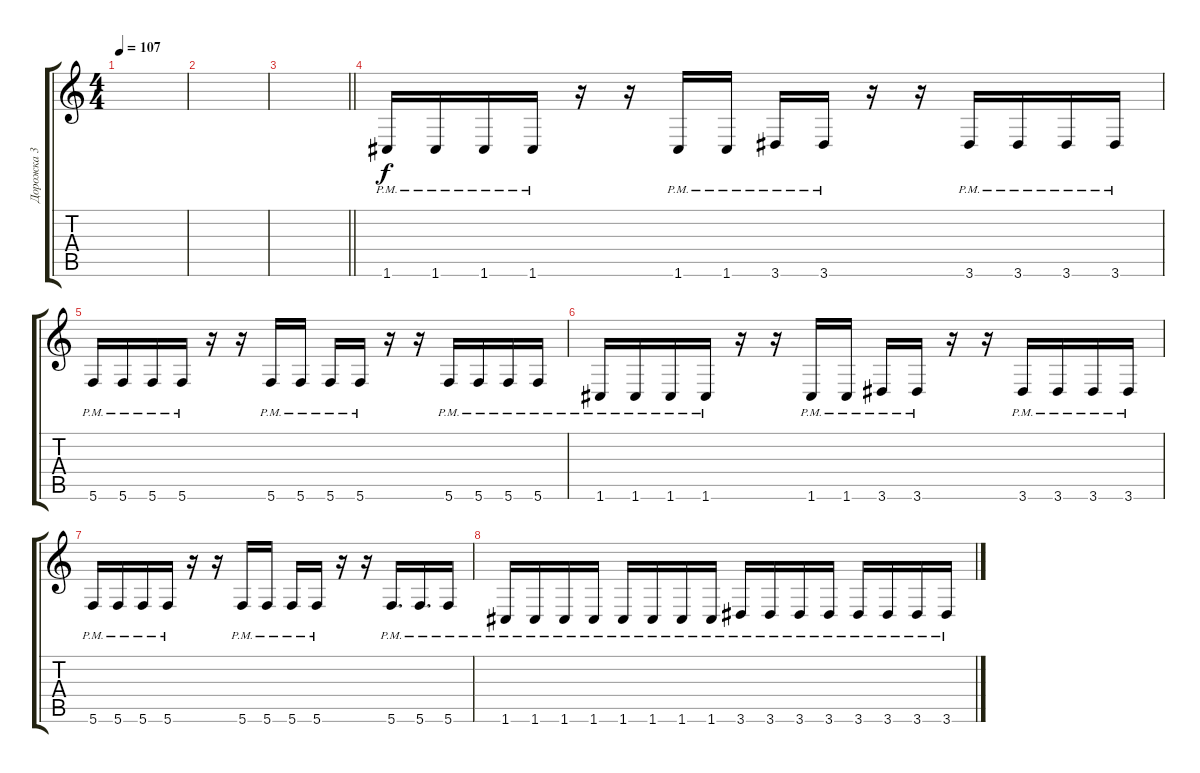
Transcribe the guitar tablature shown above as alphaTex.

\track ("Дорожка 3" "Дорожка 3") {instrument distortionguitar}
\staff {score tabs}
\tuning (D4 A3 F3 C3 G2 C2) {hide}
\ts (4 4)
\tempo 107
\clef g2
\ks c
|
|
\barLineRight lightlight
|
\section ("" "")
1.6{pm}.16 1.6{pm}.16 1.6{pm}.16 1.6{pm}.16 r.16 r.16 1.6{pm}.16 1.6{pm}.16 3.6{pm}.16 3.6{pm}.16 r.16 r.16 3.6{pm}.16 3.6{pm}.16 3.6{pm}.16 3.6{pm}.16 |
5.6{pm}.16 5.6{pm}.16 5.6{pm}.16 5.6{pm}.16 r.16 r.16 5.6{pm}.16 5.6{pm}.16 5.6{pm}.16 5.6{pm}.16 r.16 r.16 5.6{pm}.16 5.6{pm}.16 5.6{pm}.16 5.6{pm}.16 |
1.6{pm}.16 1.6{pm}.16 1.6{pm}.16 1.6{pm}.16 r.16 r.16 1.6{pm}.16 1.6{pm}.16 3.6{pm}.16 3.6{pm}.16 r.16 r.16 3.6{pm}.16 3.6{pm}.16 3.6{pm}.16 3.6{pm}.16 |
5.6{pm}.16 5.6{pm}.16 5.6{pm}.16 5.6{pm}.16 r.16 r.16 5.6{pm}.16 5.6{pm}.16 5.6{pm}.16 5.6{pm}.16 r.16 r.16 5.6{pm}.16{d} 5.6{pm}.16{d} 5.6{pm}.16 |
1.6{pm}.16 1.6{pm}.16 1.6{pm}.16 1.6{pm}.16 1.6{pm}.16 1.6{pm}.16 1.6{pm}.16 1.6{pm}.16 3.6{pm}.16 3.6{pm}.16 3.6{pm}.16 3.6{pm}.16 3.6{pm}.16 3.6{pm}.16 3.6{pm}.16 3.6{pm}.16
